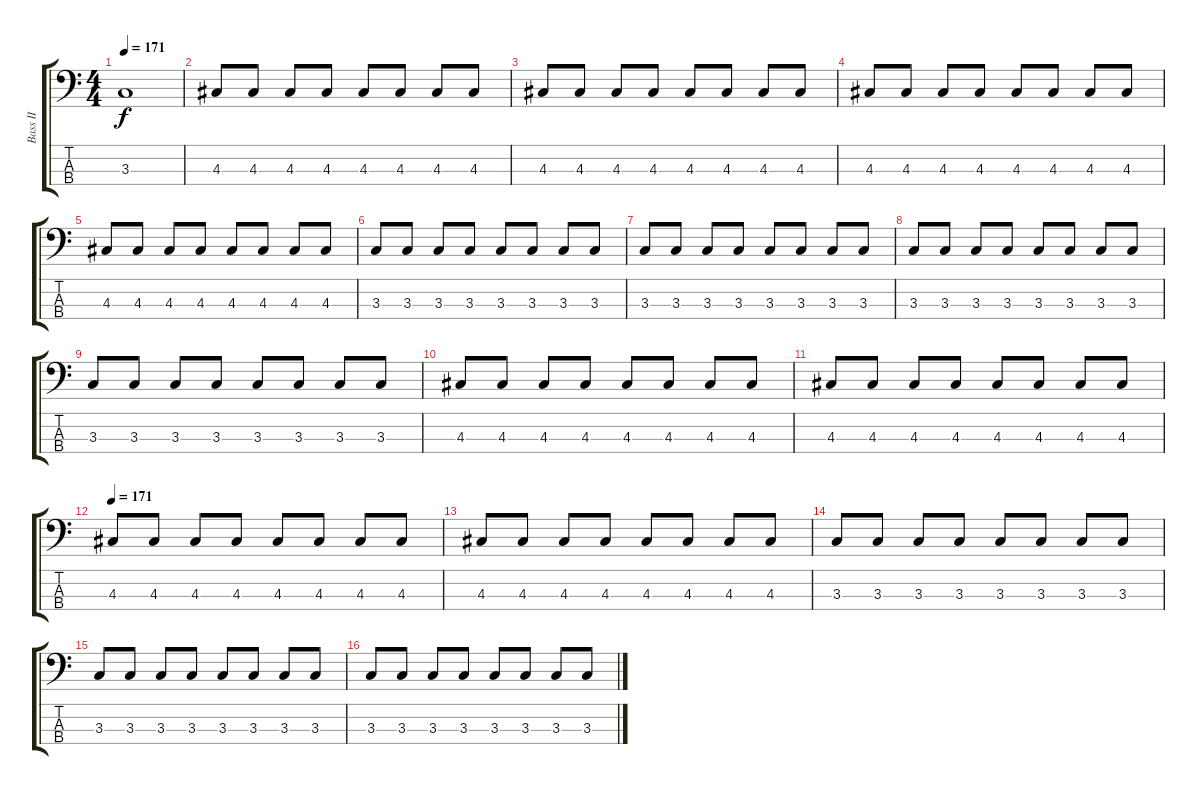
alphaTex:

\track ("Bass II" "Bass II") {instrument electricbassfinger}
\staff {score tabs}
\tuning (G2 D2 A1 E1) {hide}
\ts (4 4)
\tempo 171
\clef f4
\ks c
3.3{t}.1{dy f} |
4.3.8 4.3.8 4.3.8 4.3.8 4.3.8 4.3.8 4.3.8 4.3.8 |
4.3.8 4.3.8 4.3.8 4.3.8 4.3.8 4.3.8 4.3.8 4.3.8 |
4.3.8 4.3.8 4.3.8 4.3.8 4.3.8 4.3.8 4.3.8 4.3.8 |
4.3.8 4.3.8 4.3.8 4.3.8 4.3.8 4.3.8 4.3.8 4.3.8 |
3.3.8 3.3.8 3.3.8 3.3.8 3.3.8 3.3.8 3.3.8 3.3.8 |
3.3.8 3.3.8 3.3.8 3.3.8 3.3.8 3.3.8 3.3.8 3.3.8 |
3.3.8 3.3.8 3.3.8 3.3.8 3.3.8 3.3.8 3.3.8 3.3.8 |
3.3.8 3.3.8 3.3.8 3.3.8 3.3.8 3.3.8 3.3.8 3.3.8 |
4.3.8 4.3.8 4.3.8 4.3.8 4.3.8 4.3.8 4.3.8 4.3.8 |
4.3.8 4.3.8 4.3.8 4.3.8 4.3.8 4.3.8 4.3.8 4.3.8 |
\tempo 171
4.3.8 4.3.8 4.3.8 4.3.8 4.3.8 4.3.8 4.3.8 4.3.8 |
4.3.8 4.3.8 4.3.8 4.3.8 4.3.8 4.3.8 4.3.8 4.3.8 |
3.3.8 3.3.8 3.3.8 3.3.8 3.3.8 3.3.8 3.3.8 3.3.8 |
3.3.8 3.3.8 3.3.8 3.3.8 3.3.8 3.3.8 3.3.8 3.3.8 |
3.3.8 3.3.8 3.3.8 3.3.8 3.3.8 3.3.8 3.3.8 3.3.8
